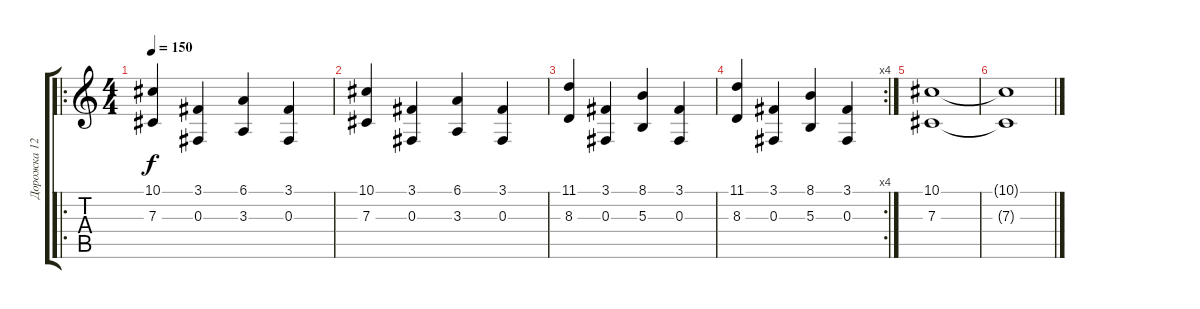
\track ("Дорожка 12" "Дорожка 12") {instrument stringensemble1}
\staff {score tabs}
\tuning (Eb4 Bb3 Gb3 Db3 Ab2 Eb2) {hide}
\ro
\ts (4 4)
\tempo 150
\clef g2
\ks c
(10.1 7.3).4{dy f} (3.1 0.3).4 (6.1 3.3).4 (3.1 0.3).4 |
(10.1 7.3).4 (3.1 0.3).4 (6.1 3.3).4 (3.1 0.3).4 |
(11.1 8.3).4 (3.1 0.3).4 (8.1 5.3).4 (3.1 0.3).4 |
\rc 4
(11.1 8.3).4 (3.1 0.3).4 (8.1 5.3).4 (3.1 0.3).4 |
(10.1 7.3).1 |
(10.1{t} 7.3{t}).1
